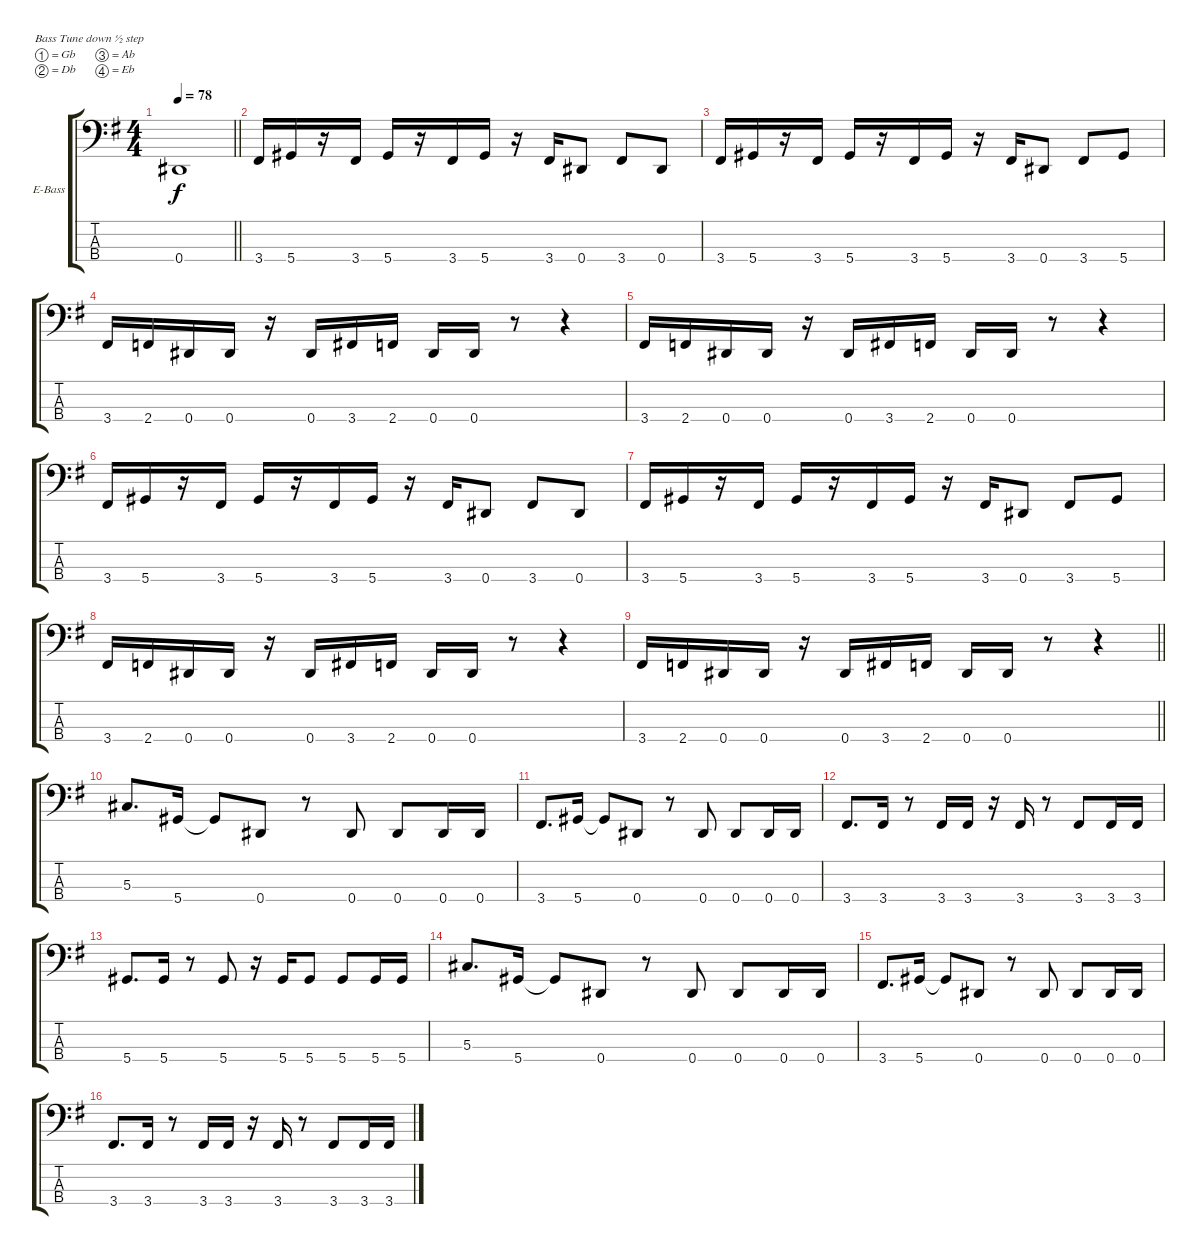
\bracketExtendMode groupsimilarinstruments
\firstSystemTrackNameOrientation horizontal
\otherSystemsTrackNameOrientation horizontal
\track ("Untitled" "E-Bass") {instrument electricbassfinger}
\staff {score tabs}
\tuning (Gb2 Db2 Ab1 Eb1)
\ts (4 4)
\tempo 78
\clef f4
\barLineRight lightlight
\ks g
0.4{t}.1{dy f} |
\section ("" " ")
3.4.16 5.4.16 r.16 3.4.16 5.4.16 r.16 3.4.16 5.4.16 r.16 3.4.16 0.4.8 3.4.8 0.4.8 |
3.4.16 5.4.16 r.16 3.4.16 5.4.16 r.16 3.4.16 5.4.16 r.16 3.4.16 0.4.8 3.4.8 5.4.8 |
3.4.16 2.4.16 0.4.16 0.4.16 r.16 0.4.16 3.4.16 2.4.16 0.4.16 0.4.16 r.8 r.4 |
3.4.16 2.4.16 0.4.16 0.4.16 r.16 0.4.16 3.4.16 2.4.16 0.4.16 0.4.16 r.8 r.4 |
3.4.16 5.4.16 r.16 3.4.16 5.4.16 r.16 3.4.16 5.4.16 r.16 3.4.16 0.4.8 3.4.8 0.4.8 |
3.4.16 5.4.16 r.16 3.4.16 5.4.16 r.16 3.4.16 5.4.16 r.16 3.4.16 0.4.8 3.4.8 5.4.8 |
3.4.16 2.4.16 0.4.16 0.4.16 r.16 0.4.16 3.4.16 2.4.16 0.4.16 0.4.16 r.8 r.4 |
\barLineRight lightlight
3.4.16 2.4.16 0.4.16 0.4.16 r.16 0.4.16 3.4.16 2.4.16 0.4.16 0.4.16 r.8 r.4 |
5.3.8{d} 5.4.16 5.4{t}.8 0.4.8 r.8 0.4.8 0.4.8 0.4.16 0.4.16 |
3.4.8{d} 5.4.16 5.4{t}.8 0.4.8 r.8 0.4.8 0.4.8 0.4.16 0.4.16 |
3.4.8{d} 3.4.16 r.8 3.4.16 3.4.16 r.16 3.4.16 r.8 3.4.8 3.4.16 3.4.16 |
5.4.8{d} 5.4.16 r.8 5.4.8 r.16 5.4.16 5.4.8 5.4.8 5.4.16 5.4.16 |
5.3.8{d} 5.4.16 5.4{t}.8 0.4.8 r.8 0.4.8 0.4.8 0.4.16 0.4.16 |
3.4.8{d} 5.4.16 5.4{t}.8 0.4.8 r.8 0.4.8 0.4.8 0.4.16 0.4.16 |
3.4.8{d} 3.4.16 r.8 3.4.16 3.4.16 r.16 3.4.16 r.8 3.4.8 3.4.16 3.4.16
